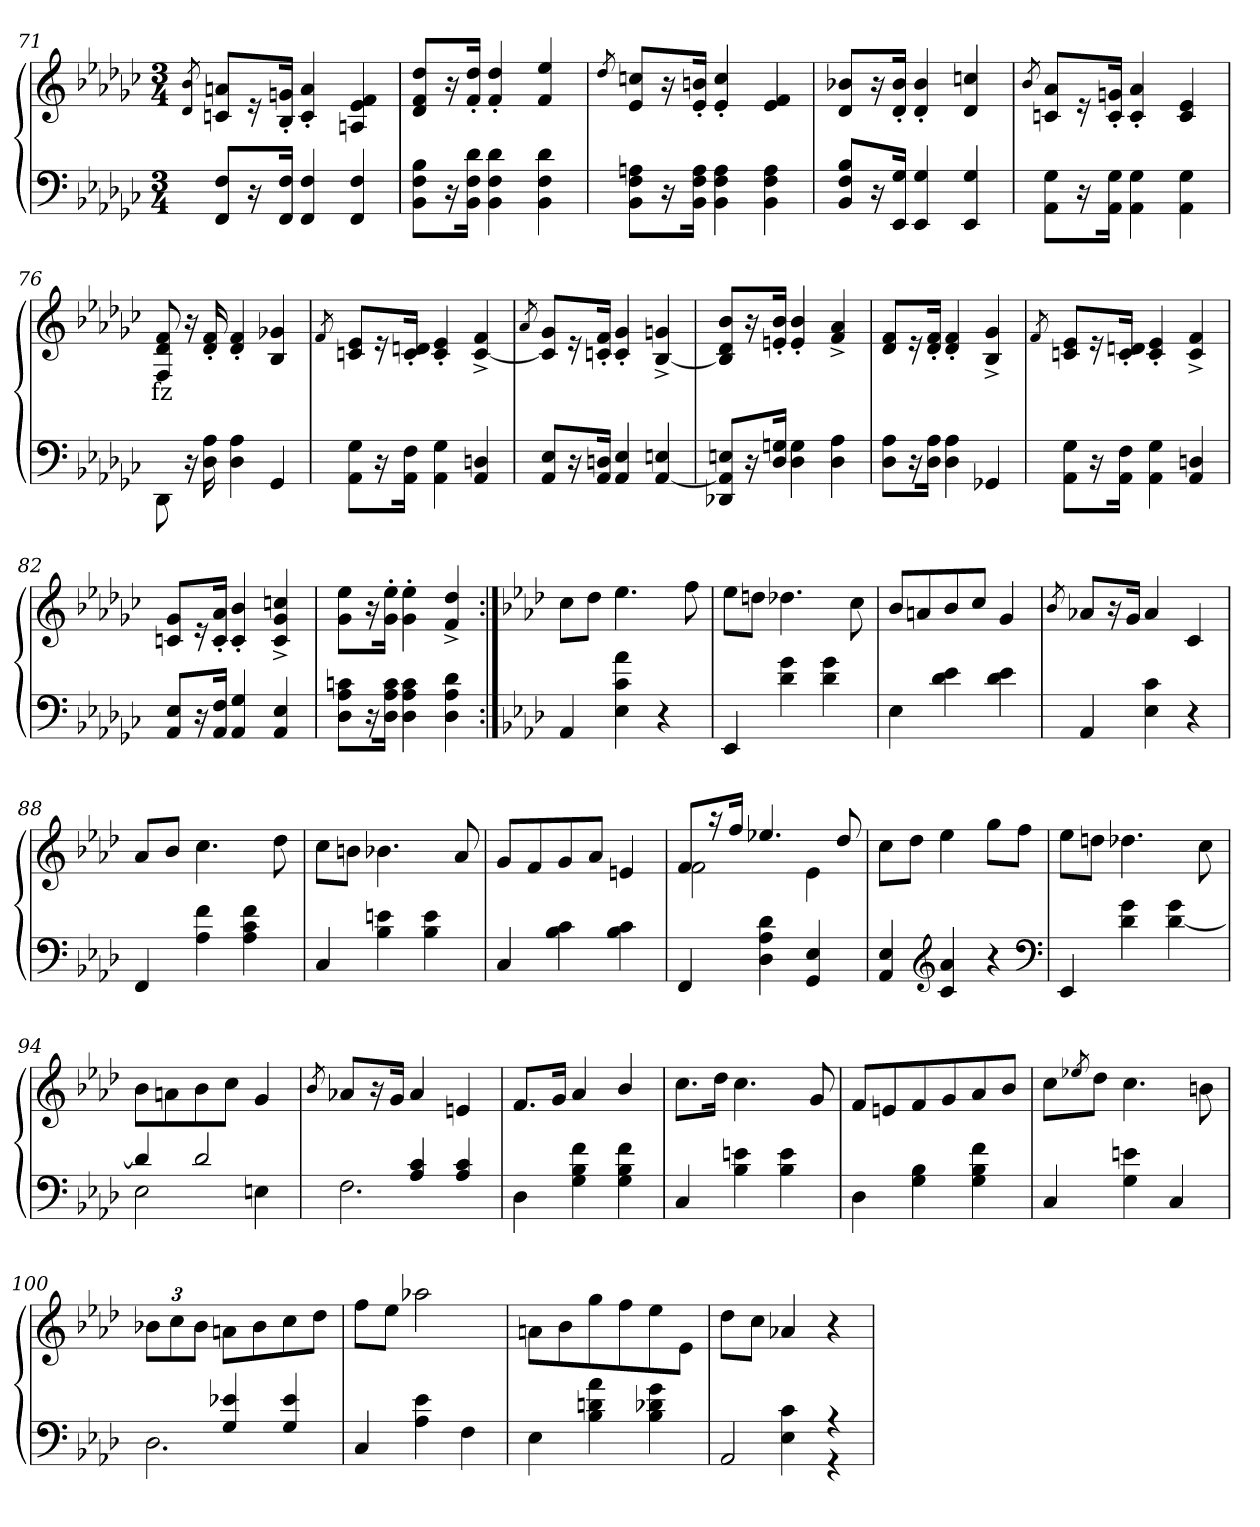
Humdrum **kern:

**kern	**kern	**text
*part2	*part1	*part1
*staff2	*staff1	*staff1
*clefF4	*clefG2	*
*k[b-e-a-d-g-c-]	*k[b-e-a-d-g-c-]	*
*M3/4	*M3/4	*
=71	=71	=71
.	8qd- 8qb-/	.
8F 8FFL	8an 8cnL	.
16r	16r	.
16F 16FFJk	16gn'> 16B-'>Jk	.
4F 4FF	4a'> 4c'>	.
4F 4FF	4f 4e- 4An	.
=72	=72	=72
8B- 8F 8BB-L	8dd- 8f 8d-L	.
16r	16r	.
16d- 16F 16BB-Jk	16dd-'> 16f'>Jk	.
4d- 4F 4BB-	4dd-'> 4f'>	.
4d- 4F 4BB-	4ee- 4f/	.
=73	=73	=73
.	8qdd-/	.
8An 8F 8BB-L	8ccn 8e-L	.
16r	16r	.
16A 16F 16BB-Jk	16bn'> 16e-'>Jk	.
4A 4F 4BB-	4cc'> 4e-'>	.
4A 4F 4BB-	4f 4e-	.
=74	=74	=74
8B- 8F 8BB-L	8b-X 8d-L	.
16r	16r	.
16G- 16EE-Jk	16b-'> 16d-'>Jk	.
4G- 4EE-	4b-'> 4d-'>	.
4G- 4EE-	4ccn 4d-	.
=75	=75	=75
.	8qb-/	.
8G- 8AA-L	8a- 8cnL	.
16r	16r	.
16G- 16AA-Jk	16gn'> 16c'>Jk	.
4G- 4AA-	4a-'> 4c'>	.
4G- 4AA-	4e- 4c	.
=76	=76	=76
8DD-\	8f 8d- 8F	fz
16r	16r	.
16A- 16D-	16f'> 16d-'>	.
4A- 4D-	4f'> 4d-'>	.
4GG-	4g-X 4B-	.
=77	=77	=77
.	8qf/	.
8G- 8AA-\L	8e- 8cnL	.
16r	16r	.
16F 16AA-Jk	16dn'> 16c'>Jk	.
4G- 4AA-	4e-'> 4c'>	.
4Dn 4AA-	4f^> [4c^>	.
=78	=78	=78
.	8qa-/	.
8E- 8AA-L	8g- 8cn]L	.
16r	16r	.
16Dn 16AA-Jk	16f'> 16c'>Jk	.
4E- 4AA-	4g-'> 4c'>	.
4En [4AA-	4gn^> [4B-^>	.
=79	=79	=79
8En/ 8AA-] 8DD-X\L	8b- 8d- 8B-]L	.
16r	16r	.
16Gn 16D-Jk	16b-'> 16en'>Jk	.
4G 4D-	4b-'> 4e'>	.
4A- 4D-	4a-^> 4f^>	.
=80	=80	=80
8A- 8D-L	8f 8d-L	.
16r	16r	.
16A- 16D-Jk	16f'> 16d-'>Jk	.
4A- 4D-	4f'> 4d-'>	.
4GG-X/	4g-^> 4B-^>	.
=81	=81	=81
.	8qf/	.
8G- 8AA-L	8e- 8cnL	.
16r	16r	.
16F 16AA-Jk	16dn'> 16c'>Jk	.
4G- 4AA-	4e-'> 4c'>	.
4Dn 4AA-	4f^> 4c^>	.
=82	=82	=82
8E- 8AA-L	8g- 8cnL	.
16r	16r	.
16F 16AA-Jk	16a-'> 16c'>Jk	.
4G-/ 4AA-	4b-'> 4c'>	.
4E- 4AA-	4cc^> 4g-^> 4c^>	.
=83	=83	=83
8cn 8A- 8D-L	8ee- 8g-L	.
16r	16r	[
16c 16A- 16D-Jk	16ee-'> 16g-'>Jk	.
4c 4A- 4D-	4ee-'> 4g-'>	.
4d- 4A- 4D-	4dd-^> 4f^>	.
=84:|!	=84:|!	=84:|!
*k[b-e-a-d-]	*k[b-e-a-d-]	*
4AA-	8ccL	.
.	8dd-J	.
4a- 4c 4E-	4.ee-	.
4r	.	.
.	8ff	.
=85	=85	=85
4EE-	8ee-L	.
.	8ddnJ	.
4g 4d-	4.dd-X	.
4g 4d-	.	.
.	8cc	.
=86	=86	=86
4E-	8b-/L	.
.	8an	.
4e- 4d-	8b-	.
.	8ccJ	.
4e- 4d-	4g	.
=87	=87	=87
.	8qb-/	.
4AA-	8a-XL	.
.	16r	.
.	16gJk	.
4c 4E-	4a-	.
4r	4c	.
=88	=88	=88
4FF	8a-L	.
.	8b-J	.
4f 4A-	4.cc	.
4f 4c 4A-	.	.
.	8dd-	.
=89	=89	=89
4C	8ccL	.
.	8bnJ	.
4en 4B-	4.b-X	.
4e 4B-	.	.
.	8a-/	.
=90	=90	=90
4C	8gL	.
.	8f	.
4c 4B-	8g	.
.	8a-J	.
4c 4B-	4en	.
=91	=91	=91
*	*^	*
4FF	8fL	2f	.
.	16r	.	.
.	16ffJk	.	.
4d- 4A- 4D-	4.ee-X	.	.
4E- 4GG	.	4e-	.
.	8dd-	.	.
*	*v	*v	*
=92	=92	=92
4E- 4AA-	8ccL	.
.	8dd-J	.
*clefG2	*	*
4a- 4c	4ee-	.
4r	8ggL	.
.	8ffJ	.
*clefF4	*	*
=93	=93	=93
4EE-	8ee-L	.
.	8ddnJ	.
4g 4d-	4.dd-X	.
4g [4d-	.	.
.	8cc	.
=94	=94	=94
*^	*	*
4d-]	2E-	8b-L	.
.	.	8an	.
2d-	.	8b-	.
.	.	8ccJ	.
.	4En	4g	.
=95	=95	=95	=95
.	.	8qb-/	.
4ryy	2.F	8a-XL	.
.	.	16r	.
.	.	16gJk	.
4c 4A-	.	4a-	.
4c 4A-	.	4en	.
*v	*v	*	*
=96	=96	=96
4D-	8.fL	.
.	16gJk	.
4f 4B- 4G	4a-	.
4f 4B- 4G	4b-/	.
=97	=97	=97
4C	8.ccL	.
.	16dd-Jk	.
4en 4B-	4.cc	.
4e 4B-	.	.
.	8g/	.
=98	=98	=98
4D-	8fL	.
.	8en	.
4B- 4G	8f	.
.	8g	.
4f 4B- 4G	8a-	.
.	8b-J	.
=99	=99	=99
4C	8ccL	.
.	8qee-X/	.
.	8dd-J	.
4en 4G	4.cc	.
4C	.	.
.	8bn	.
=100	=100	=100
*^	*	*
4ryy	2.D-	12b-XL	.
.	.	12cc	.
.	.	12b-J	.
4e-X 4G	.	8anL	.
.	.	8b-	.
4e- 4G	.	8cc	.
.	.	8dd-J	.
*v	*v	*	*
=101	=101	=101
4C	8ffL	.
.	8ee-J	.
4e- 4A-	2aa-X	.
4F	.	.
=102	=102	=102
4E-	8anL	.
.	8b-	.
4a- 4dn 4B-	8gg	.
.	8ff	.
4g 4d-X 4B-	8ee-	.
.	8e-J	.
=103	=103	=103
*^	*	*
4ryy	2AA-/	8dd-L	.
.	.	8ccJ	.
4c\ 4E-\	.	4a-X/	.
4r	4r	4r	.
*v	*v	*	*
=	=	=
*-	*-	*-
